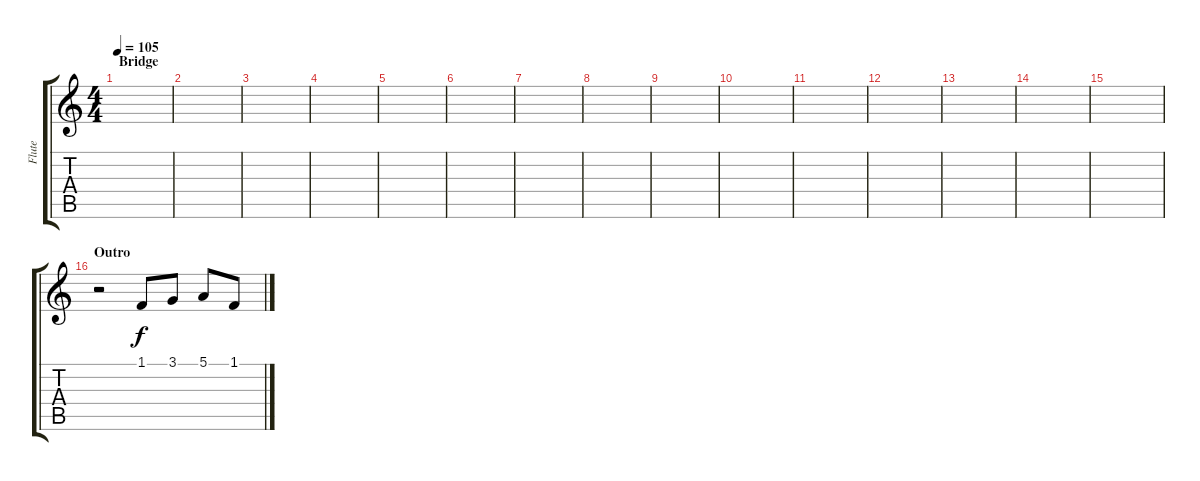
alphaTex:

\track ("Flute" "Flute") {instrument flute}
\staff {score tabs}
\tuning (E4 B3 G3 D3 A2 E2) {hide}
\ts (4 4)
\section ("" "Bridge")
\tempo 105
\clef g2
\ks c
|
|
|
|
|
|
|
|
|
|
|
|
|
|
|
\section ("" "Outro")
r.2 1.1.8 3.1.8 5.1.8 1.1.8
